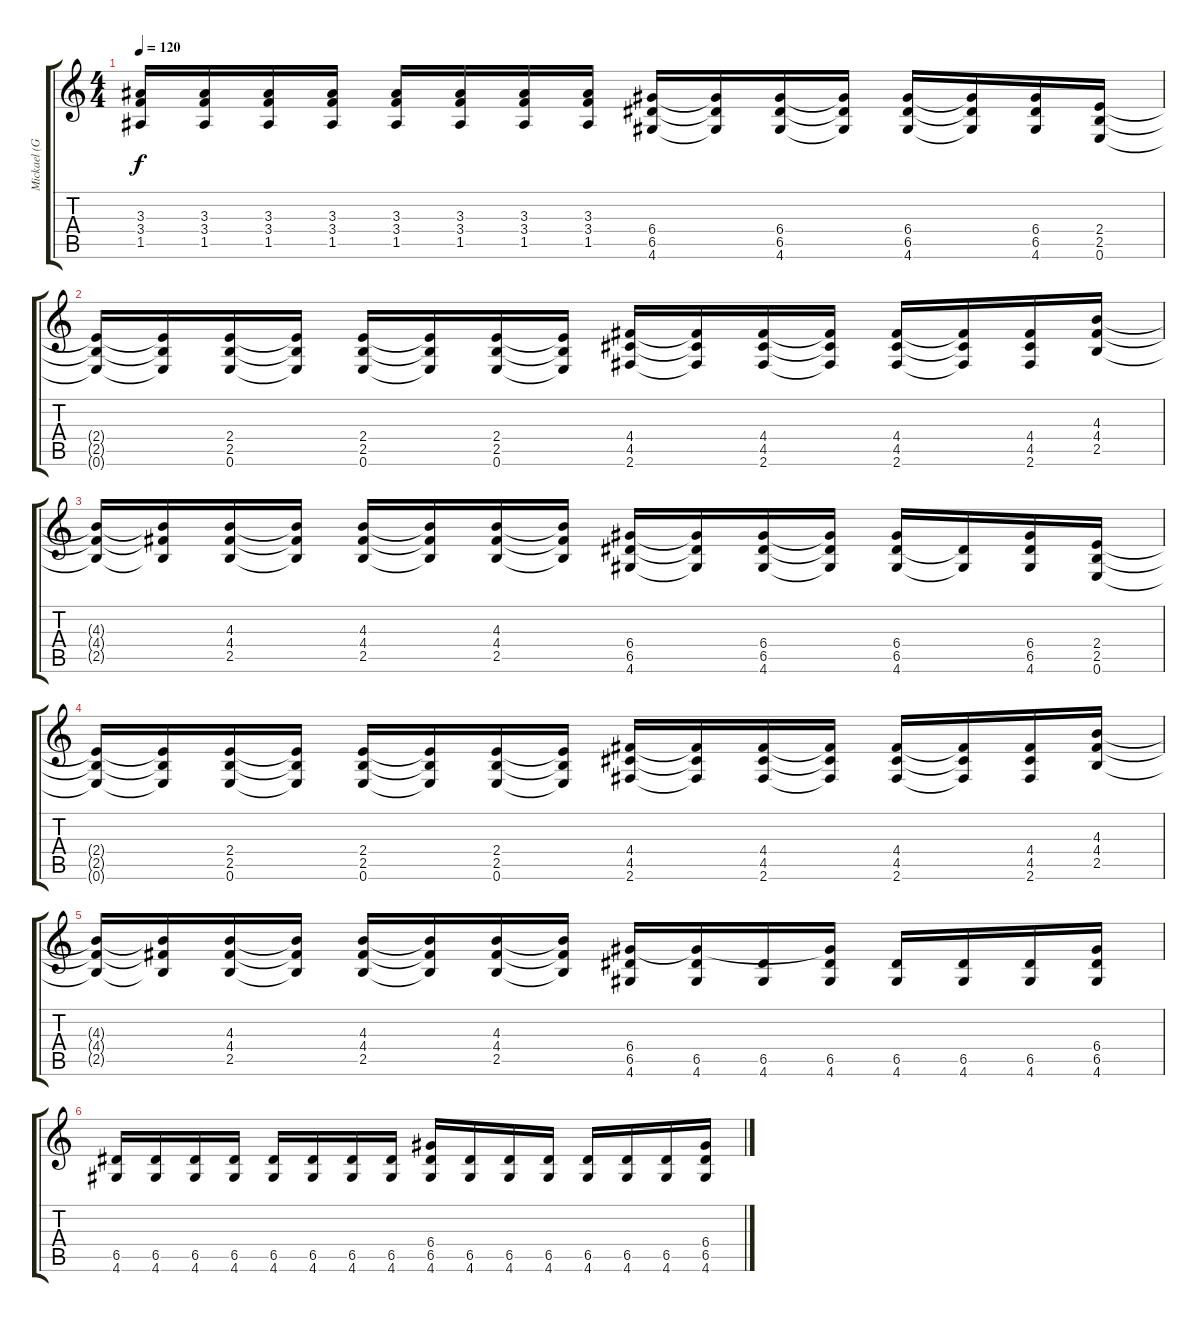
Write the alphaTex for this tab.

\track ("Mickael (Guitar_02)" "Mickael (G") {instrument distortionguitar}
\staff {score tabs}
\tuning (E4 B3 G3 D3 A2 E2) {hide}
\ts (4 4)
\tempo 120
\clef g2
\ks c
(3.3 3.4 1.5).16{dy f} (3.3 3.4 1.5).16 (3.3 3.4 1.5).16 (3.3 3.4 1.5).16 (3.3 3.4 1.5).16 (3.3 3.4 1.5).16 (3.3 3.4 1.5).16 (3.3 3.4 1.5).16 (6.4 6.5 4.6).16 (6.4{t} 6.5{t} 4.6{t}).16 (6.4 6.5 4.6).16 (6.4{t} 6.5{t} 4.6{t}).16 (6.4 6.5 4.6).16 (6.4{t} 6.5{t} 4.6{t}).16 (6.4 6.5 4.6).16 (2.4 2.5 0.6).16 |
(2.4{t} 2.5{t} 0.6{t}).16 (2.4{t} 2.5{t} 0.6{t}).16 (2.4 2.5 0.6).16 (2.4{t} 2.5{t} 0.6{t}).16 (2.4 2.5 0.6).16 (2.4{t} 2.5{t} 0.6{t}).16 (2.4 2.5 0.6).16 (2.4{t} 2.5{t} 0.6{t}).16 (4.4 4.5 2.6).16 (4.4{t} 4.5{t} 2.6{t}).16 (4.4 4.5 2.6).16 (4.4{t} 4.5{t} 2.6{t}).16 (4.4 4.5 2.6).16 (4.4{t} 4.5{t} 2.6{t}).16 (4.4 4.5 2.6).16 (4.3 4.4 2.5).16 |
(4.3{t} 4.4{t} 2.5{t}).16 (4.3{t} 4.4{t} 2.5{t}).16 (4.3 4.4 2.5).16 (4.3{t} 4.4{t} 2.5{t}).16 (4.3 4.4 2.5).16 (4.3{t} 4.4{t} 2.5{t}).16 (4.3 4.4 2.5).16 (4.3{t} 4.4{t} 2.5{t}).16 (6.4 6.5 4.6).16 (6.4{t} 6.5{t} 4.6{t}).16 (6.4 6.5 4.6).16 (6.4{t} 6.5{t} 4.6{t}).16 (6.4 6.5 4.6).16 (6.5{t} 4.6{t}).16 (6.4 6.5 4.6).16 (2.4 2.5 0.6).16 |
(2.4{t} 2.5{t} 0.6{t}).16 (2.4{t} 2.5{t} 0.6{t}).16 (2.4 2.5 0.6).16 (2.4{t} 2.5{t} 0.6{t}).16 (2.4 2.5 0.6).16 (2.4{t} 2.5{t} 0.6{t}).16 (2.4 2.5 0.6).16 (2.4{t} 2.5{t} 0.6{t}).16 (4.4 4.5 2.6).16 (4.4{t} 4.5{t} 2.6{t}).16 (4.4 4.5 2.6).16 (4.4{t} 4.5{t} 2.6{t}).16 (4.4 4.5 2.6).16 (4.4{t} 4.5{t} 2.6{t}).16 (4.4 4.5 2.6).16 (4.3 4.4 2.5).16 |
(4.3{t} 4.4{t} 2.5{t}).16 (4.3{t} 4.4{t} 2.5{t}).16 (4.3 4.4 2.5).16 (4.3{t} 4.4{t} 2.5{t}).16 (4.3 4.4 2.5).16 (4.3{t} 4.4{t} 2.5{t}).16 (4.3 4.4 2.5).16 (4.3{t} 4.4{t} 2.5{t}).16 (6.4 6.5 4.6).16 (6.4{t} 6.5 4.6).16 (6.5 4.6).16 (6.4{t} 6.5 4.6).16 (6.5 4.6).16 (6.5 4.6).16 (6.5 4.6).16 (6.4 6.5 4.6).16 |
(6.5 4.6).16 (6.5 4.6).16 (6.5 4.6).16 (6.5 4.6).16 (6.5 4.6).16 (6.5 4.6).16 (6.5 4.6).16 (6.5 4.6).16 (6.4 6.5 4.6).16 (6.5 4.6).16 (6.5 4.6).16 (6.5 4.6).16 (6.5 4.6).16 (6.5 4.6).16 (6.5 4.6).16 (6.4 6.5 4.6).16
